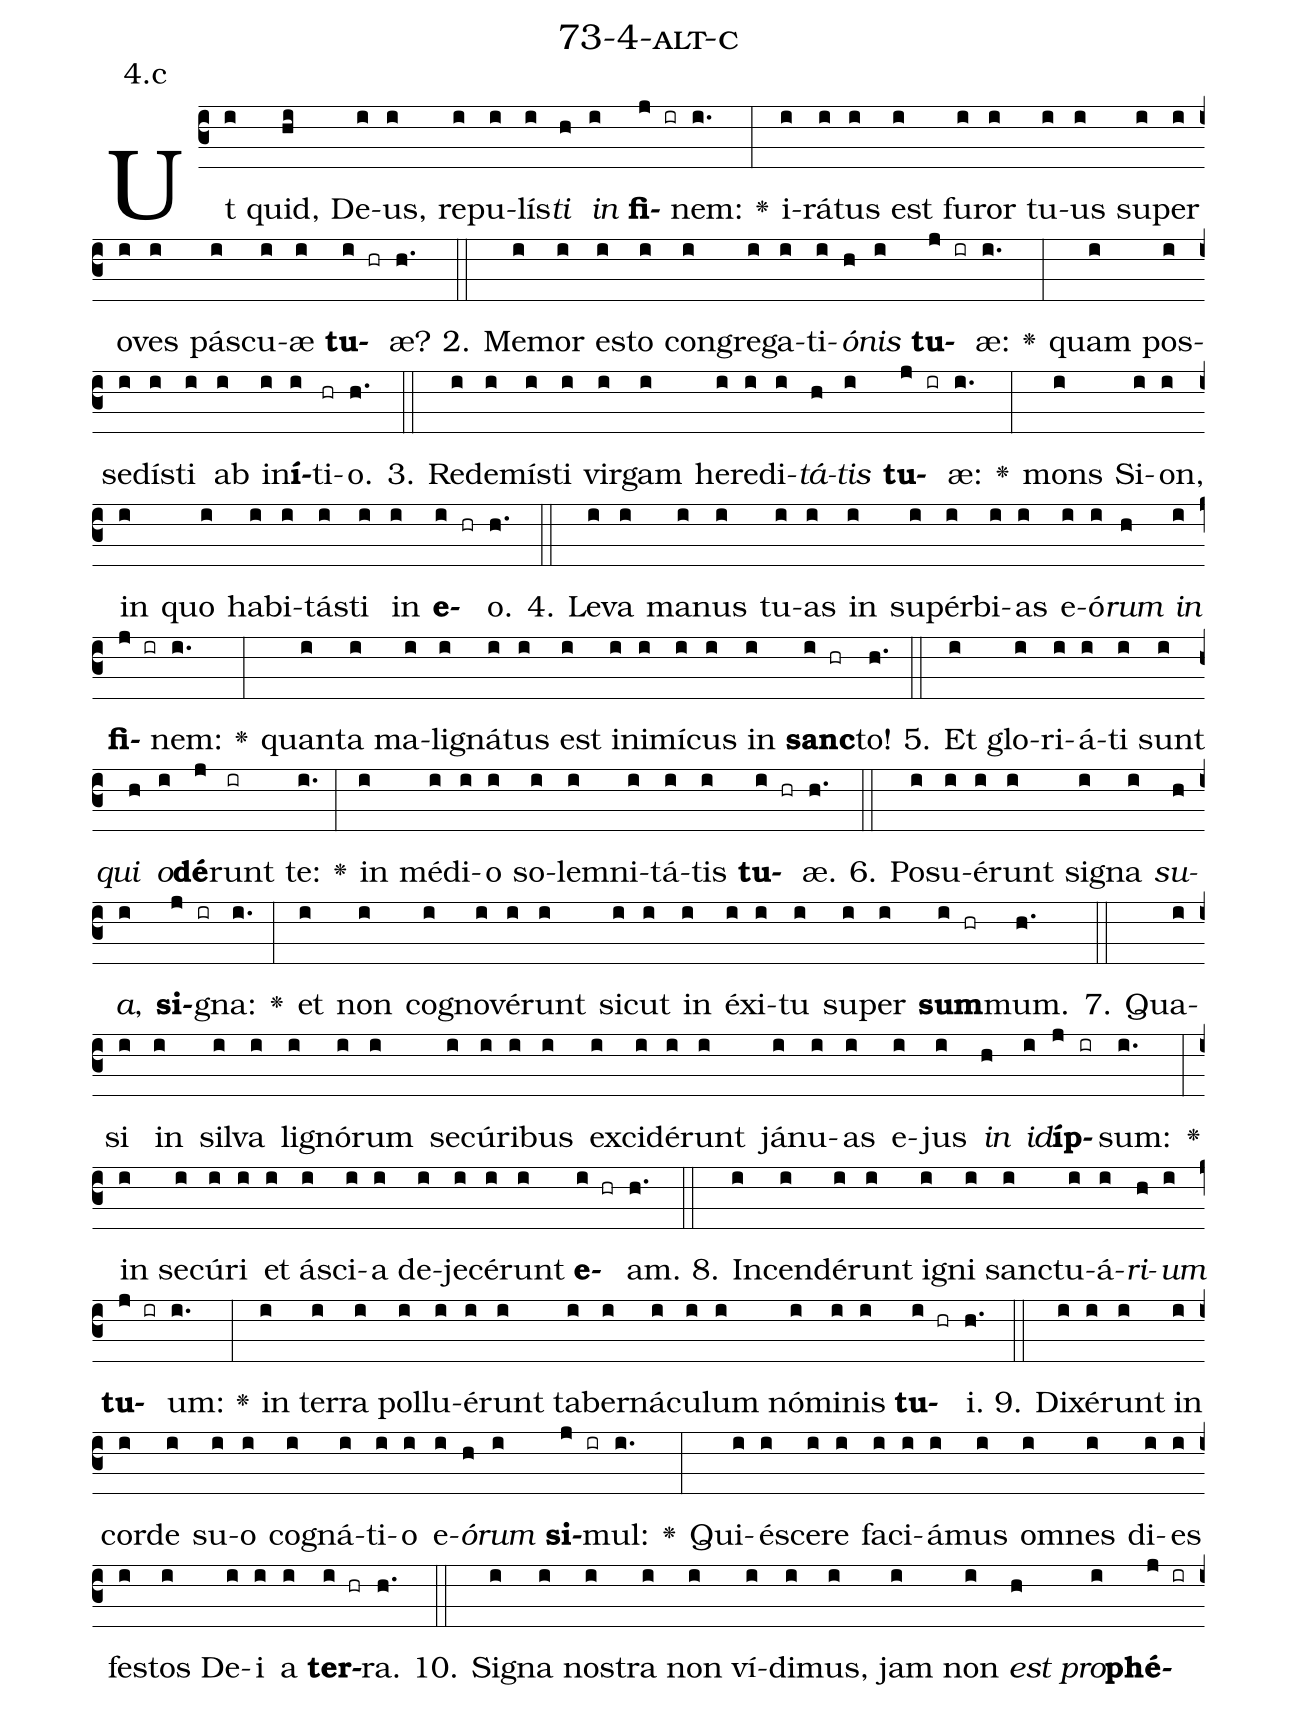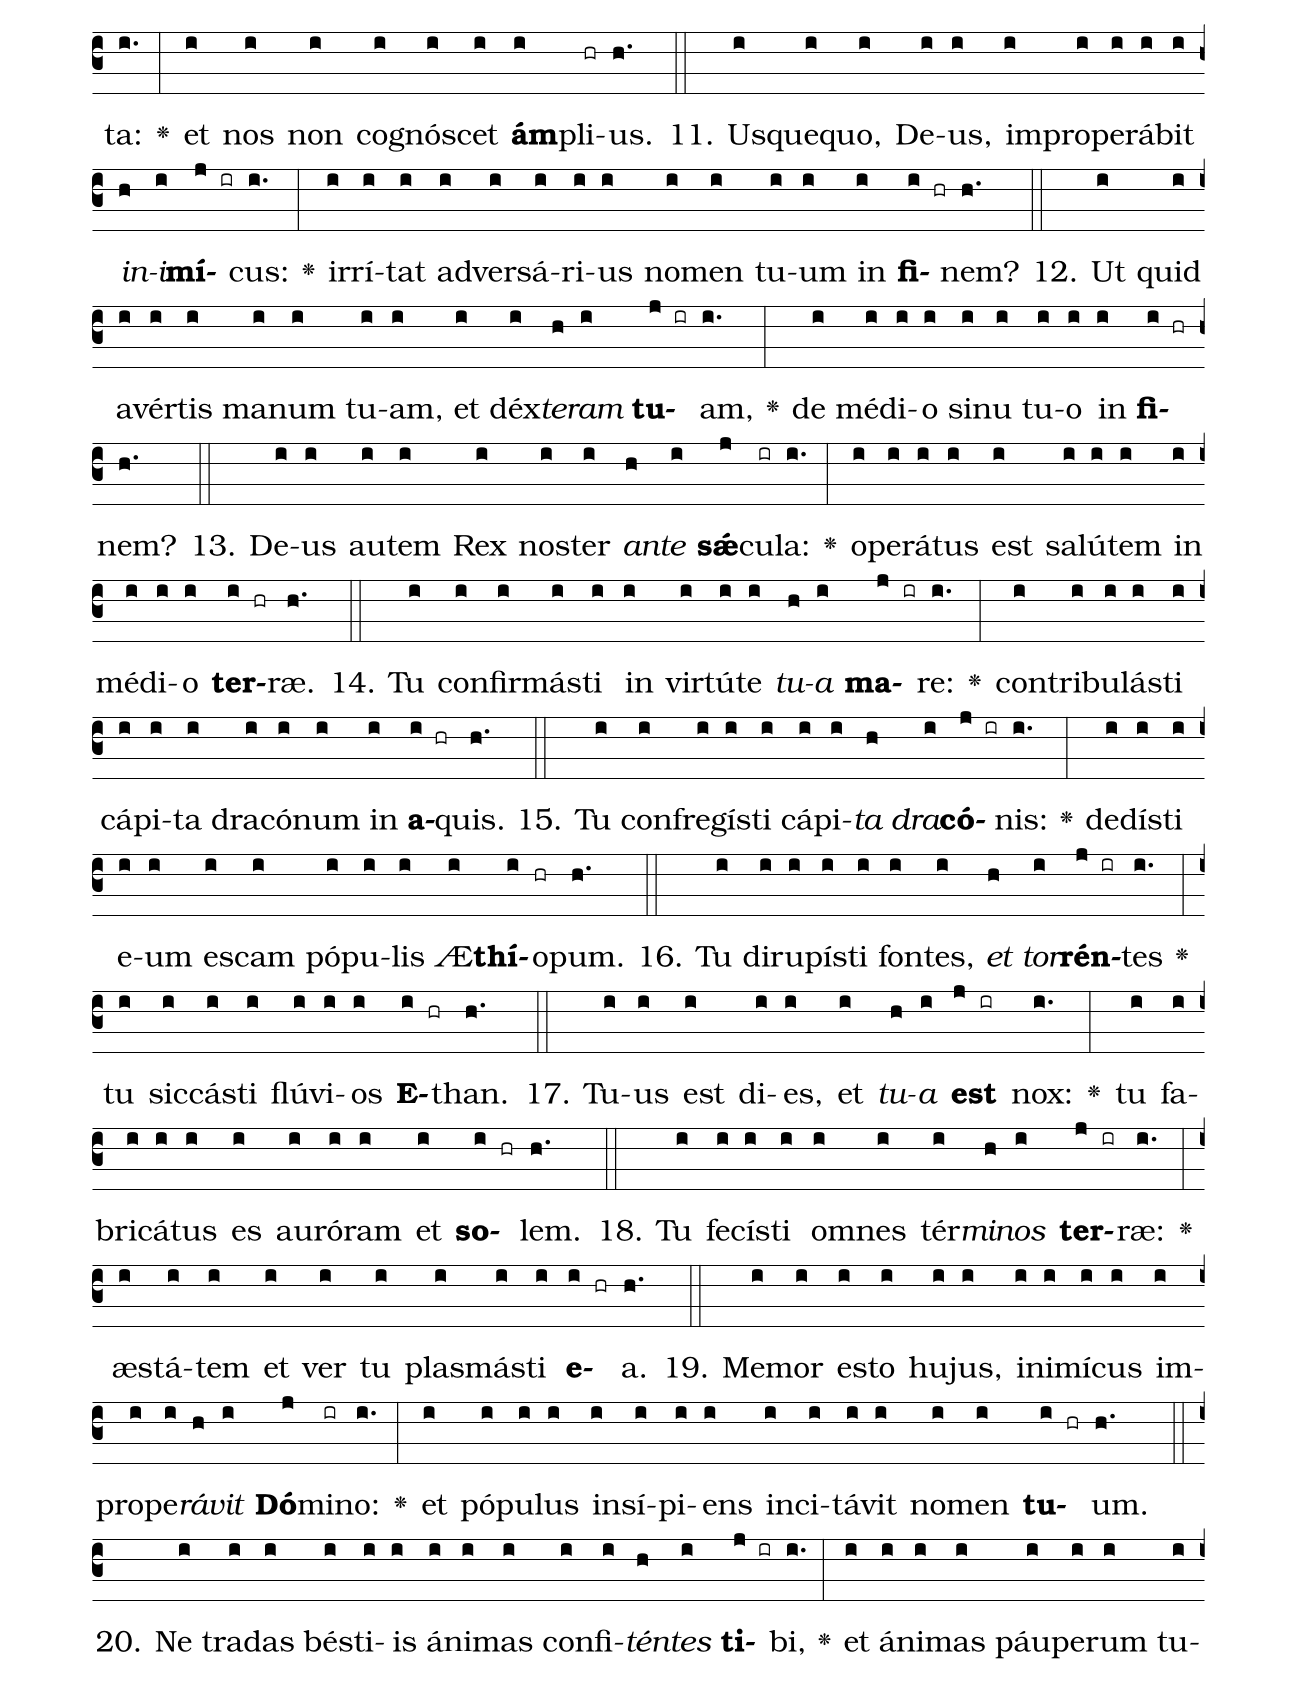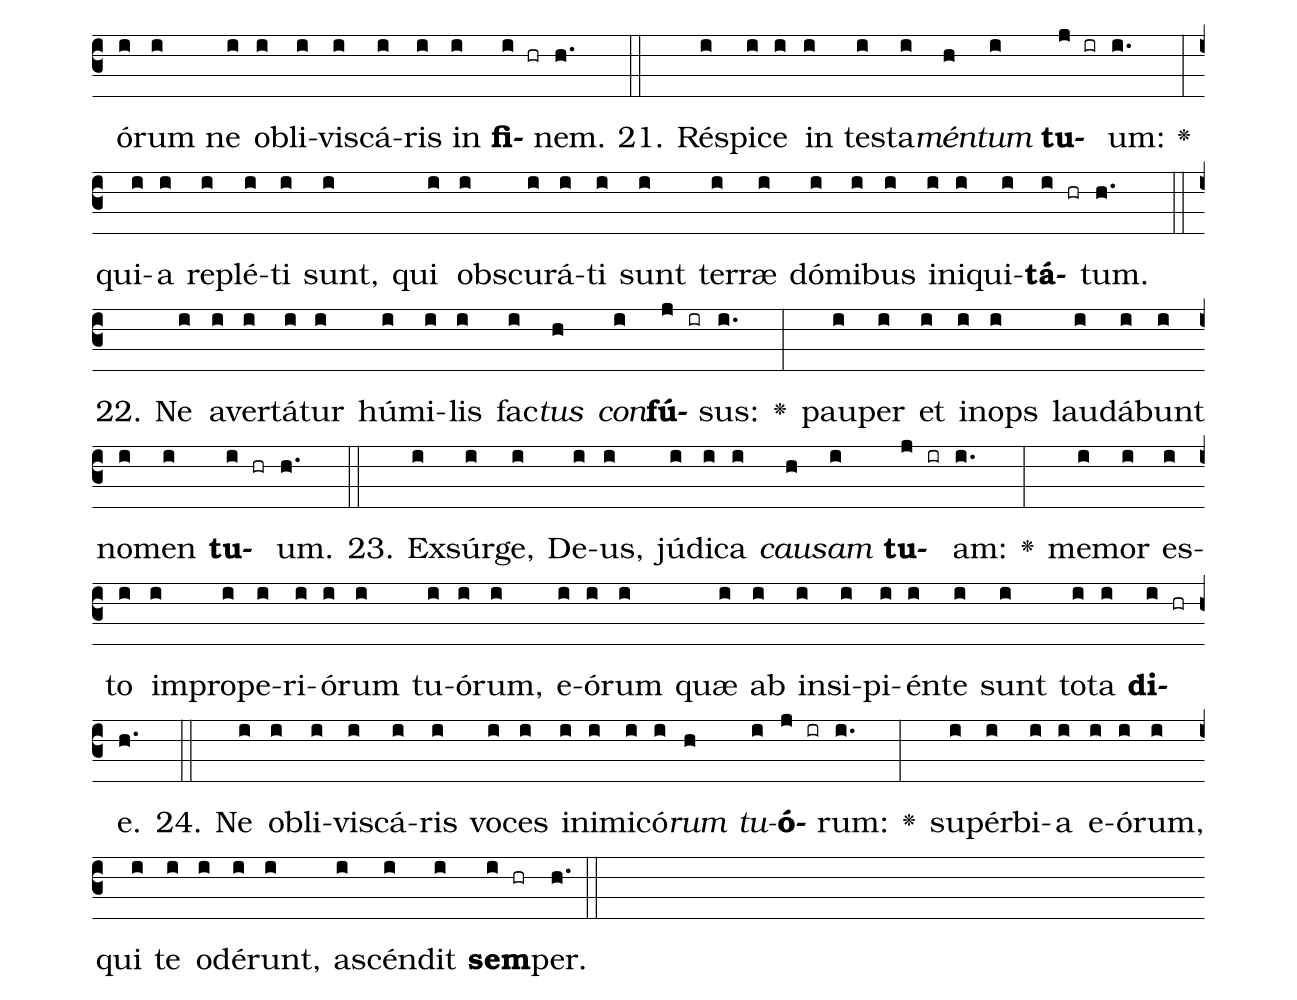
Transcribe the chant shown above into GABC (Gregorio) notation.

name: 73-4-alt-c;
annotation: 4.c;
%%
(c3)Ut(i) quid,(hi) De(i)us,(i) re(i)pu(i)lís(i)<i>ti</i>(h) <i>in</i>(i) <b>fi</b>(j ir)nem:(i.) <v>\greheightstar</v>(:) i(i)rá(i)tus(i) est(i) fu(i)ror(i) tu(i)us(i) su(i)per(i) o(i)ves(i) pás(i)cu(i)æ(i) <b>tu</b>(i hr)æ?(h.) (::)
2. Me(i)mor(i) es(i)to(i) con(i)gre(i)ga(i)ti(i)<i>ó</i>(h)<i>nis</i>(i) <b>tu</b>(j ir)æ:(i.) <v>\greheightstar</v>(:) quam(i) pos(i)se(i)dís(i)ti(i) ab(i) in(i)<b>í</b>(i)ti(hr)o.(h.) (::)
3. Red(i)e(i)mís(i)ti(i) vir(i)gam(i) he(i)re(i)di(i)<i>tá</i>(h)<i>tis</i>(i) <b>tu</b>(j ir)æ:(i.) <v>\greheightstar</v>(:) mons(i) Si(i)on,(i) in(i) quo(i) ha(i)bi(i)tás(i)ti(i) in(i) <b>e</b>(i hr)o.(h.) (::)
4. Le(i)va(i) ma(i)nus(i) tu(i)as(i) in(i) su(i)pér(i)bi(i)as(i) e(i)ó(i)<i>rum</i>(h) <i>in</i>(i) <b>fi</b>(j ir)nem:(i.) <v>\greheightstar</v>(:) quan(i)ta(i) ma(i)li(i)gná(i)tus(i) est(i) in(i)i(i)mí(i)cus(i) in(i) <b>sanc</b>(i hr)to!(h.) (::)
5. Et(i) glo(i)ri(i)á(i)ti(i) sunt(i) <i>qui</i>(h) <i>o</i>(i)<b>dé</b>(j)runt(ir) te:(i.) <v>\greheightstar</v>(:) in(i) mé(i)di(i)o(i) so(i)lem(i)ni(i)tá(i)tis(i) <b>tu</b>(i hr)æ.(h.) (::)
6. Po(i)su(i)é(i)runt(i) si(i)gna(i) <i>su</i>(h)<i>a</i>,(i) <b>si</b>(j ir)gna:(i.) <v>\greheightstar</v>(:) et(i) non(i) co(i)gno(i)vé(i)runt(i) sic(i)ut(i) in(i) éx(i)i(i)tu(i) su(i)per(i) <b>sum</b>(i hr)mum.(h.) (::)
7. Qua(i)si(i) in(i) sil(i)va(i) li(i)gnó(i)rum(i) se(i)cú(i)ri(i)bus(i) ex(i)ci(i)dé(i)runt(i) já(i)nu(i)as(i) e(i)jus(i) <i>in</i>(h) <i>id</i>(i)<b>íp</b>(j ir)sum:(i.) <v>\greheightstar</v>(:) in(i) se(i)cú(i)ri(i) et(i) á(i)sci(i)a(i) de(i)je(i)cé(i)runt(i) <b>e</b>(i hr)am.(h.) (::)
8. In(i)cen(i)dé(i)runt(i) i(i)gni(i) sanc(i)tu(i)á(i)<i>ri</i>(h)<i>um</i>(i) <b>tu</b>(j ir)um:(i.) <v>\greheightstar</v>(:) in(i) ter(i)ra(i) pol(i)lu(i)é(i)runt(i) ta(i)ber(i)ná(i)cu(i)lum(i) nó(i)mi(i)nis(i) <b>tu</b>(i hr)i.(h.) (::)
9. Di(i)xé(i)runt(i) in(i) cor(i)de(i) su(i)o(i) co(i)gná(i)ti(i)o(i) e(i)<i>ó</i>(h)<i>rum</i>(i) <b>si</b>(j ir)mul:(i.) <v>\greheightstar</v>(:) Qui(i)é(i)sce(i)re(i) fa(i)ci(i)á(i)mus(i) om(i)nes(i) di(i)es(i) fes(i)tos(i) De(i)i(i) a(i) <b>ter</b>(i hr)ra.(h.) (::)
10. Si(i)gna(i) nos(i)tra(i) non(i) ví(i)di(i)mus,(i) jam(i) non(i) <i>est</i>(h) <i>pro</i>(i)<b>phé</b>(j ir)ta:(i.) <v>\greheightstar</v>(:) et(i) nos(i) non(i) co(i)gnó(i)scet(i) <b>ám</b>(i)pli(hr)us.(h.) (::)
11. Us(i)que(i)quo,(i) De(i)us,(i) im(i)pro(i)pe(i)rá(i)bit(i) <i>in</i>(h)<i>i</i>(i)<b>mí</b>(j ir)cus:(i.) <v>\greheightstar</v>(:) ir(i)rí(i)tat(i) ad(i)ver(i)sá(i)ri(i)us(i) no(i)men(i) tu(i)um(i) in(i) <b>fi</b>(i hr)nem?(h.) (::)
12. Ut(i) quid(i) a(i)vér(i)tis(i) ma(i)num(i) tu(i)am,(i) et(i) déx(i)<i>te</i>(h)<i>ram</i>(i) <b>tu</b>(j ir)am,(i.) <v>\greheightstar</v>(:) de(i) mé(i)di(i)o(i) si(i)nu(i) tu(i)o(i) in(i) <b>fi</b>(i hr)nem?(h.) (::)
13. De(i)us(i) au(i)tem(i) Rex(i) nos(i)ter(i) <i>an</i>(h)<i>te</i>(i) <b>sǽ</b>(j)cu(ir)la:(i.) <v>\greheightstar</v>(:) o(i)pe(i)rá(i)tus(i) est(i) sa(i)lú(i)tem(i) in(i) mé(i)di(i)o(i) <b>ter</b>(i hr)ræ.(h.) (::)
14. Tu(i) con(i)fir(i)más(i)ti(i) in(i) vir(i)tú(i)te(i) <i>tu</i>(h)<i>a</i>(i) <b>ma</b>(j ir)re:(i.) <v>\greheightstar</v>(:) con(i)tri(i)bu(i)lás(i)ti(i) cá(i)pi(i)ta(i) dra(i)có(i)num(i) in(i) <b>a</b>(i hr)quis.(h.) (::)
15. Tu(i) con(i)fre(i)gís(i)ti(i) cá(i)pi(i)<i>ta</i>(h) <i>dra</i>(i)<b>có</b>(j ir)nis:(i.) <v>\greheightstar</v>(:) de(i)dís(i)ti(i) e(i)um(i) es(i)cam(i) pó(i)pu(i)lis(i) Æ(i)<b>thí</b>(i)o(hr)pum.(h.) (::)
16. Tu(i) di(i)ru(i)pís(i)ti(i) fon(i)tes,(i) <i>et</i>(h) <i>tor</i>(i)<b>rén</b>(j ir)tes(i.) <v>\greheightstar</v>(:) tu(i) sic(i)cás(i)ti(i) flú(i)vi(i)os(i) <b>E</b>(i hr)than.(h.) (::)
17. Tu(i)us(i) est(i) di(i)es,(i) et(i) <i>tu</i>(h)<i>a</i>(i) <b>est</b>(j ir) nox:(i.) <v>\greheightstar</v>(:) tu(i) fa(i)bri(i)cá(i)tus(i) es(i) au(i)ró(i)ram(i) et(i) <b>so</b>(i hr)lem.(h.) (::)
18. Tu(i) fe(i)cís(i)ti(i) om(i)nes(i) tér(i)<i>mi</i>(h)<i>nos</i>(i) <b>ter</b>(j ir)ræ:(i.) <v>\greheightstar</v>(:) æs(i)tá(i)tem(i) et(i) ver(i) tu(i) plas(i)más(i)ti(i) <b>e</b>(i hr)a.(h.) (::)
19. Me(i)mor(i) es(i)to(i) hu(i)jus,(i) in(i)i(i)mí(i)cus(i) im(i)pro(i)pe(i)<i>rá</i>(h)<i>vit</i>(i) <b>Dó</b>(j)mi(ir)no:(i.) <v>\greheightstar</v>(:) et(i) pó(i)pu(i)lus(i) in(i)sí(i)pi(i)ens(i) in(i)ci(i)tá(i)vit(i) no(i)men(i) <b>tu</b>(i hr)um.(h.) (::)
20. Ne(i) tra(i)das(i) bés(i)ti(i)is(i) á(i)ni(i)mas(i) con(i)fi(i)<i>tén</i>(h)<i>tes</i>(i) <b>ti</b>(j ir)bi,(i.) <v>\greheightstar</v>(:) et(i) á(i)ni(i)mas(i) páu(i)pe(i)rum(i) tu(i)ó(i)rum(i) ne(i) ob(i)li(i)vis(i)cá(i)ris(i) in(i) <b>fi</b>(i hr)nem.(h.) (::)
21. Ré(i)spi(i)ce(i) in(i) tes(i)ta(i)<i>mén</i>(h)<i>tum</i>(i) <b>tu</b>(j ir)um:(i.) <v>\greheightstar</v>(:) qui(i)a(i) re(i)plé(i)ti(i) sunt,(i) qui(i) obs(i)cu(i)rá(i)ti(i) sunt(i) ter(i)ræ(i) dó(i)mi(i)bus(i) in(i)i(i)qui(i)<b>tá</b>(i hr)tum.(h.) (::)
22. Ne(i) a(i)ver(i)tá(i)tur(i) hú(i)mi(i)lis(i) fac(i)<i>tus</i>(h) <i>con</i>(i)<b>fú</b>(j ir)sus:(i.) <v>\greheightstar</v>(:) pau(i)per(i) et(i) in(i)ops(i) lau(i)dá(i)bunt(i) no(i)men(i) <b>tu</b>(i hr)um.(h.) (::)
23. Ex(i)súr(i)ge,(i) De(i)us,(i) jú(i)di(i)ca(i) <i>cau</i>(h)<i>sam</i>(i) <b>tu</b>(j ir)am:(i.) <v>\greheightstar</v>(:) me(i)mor(i) es(i)to(i) im(i)pro(i)pe(i)ri(i)ó(i)rum(i) tu(i)ó(i)rum,(i) e(i)ó(i)rum(i) quæ(i) ab(i) in(i)si(i)pi(i)én(i)te(i) sunt(i) to(i)ta(i) <b>di</b>(i hr)e.(h.) (::)
24. Ne(i) ob(i)li(i)vis(i)cá(i)ris(i) vo(i)ces(i) in(i)i(i)mi(i)có(i)<i>rum</i>(h) <i>tu</i>(i)<b>ó</b>(j ir)rum:(i.) <v>\greheightstar</v>(:) su(i)pér(i)bi(i)a(i) e(i)ó(i)rum,(i) qui(i) te(i) o(i)dé(i)runt,(i) a(i)scén(i)dit(i) <b>sem</b>(i hr)per.(h.) (::)
